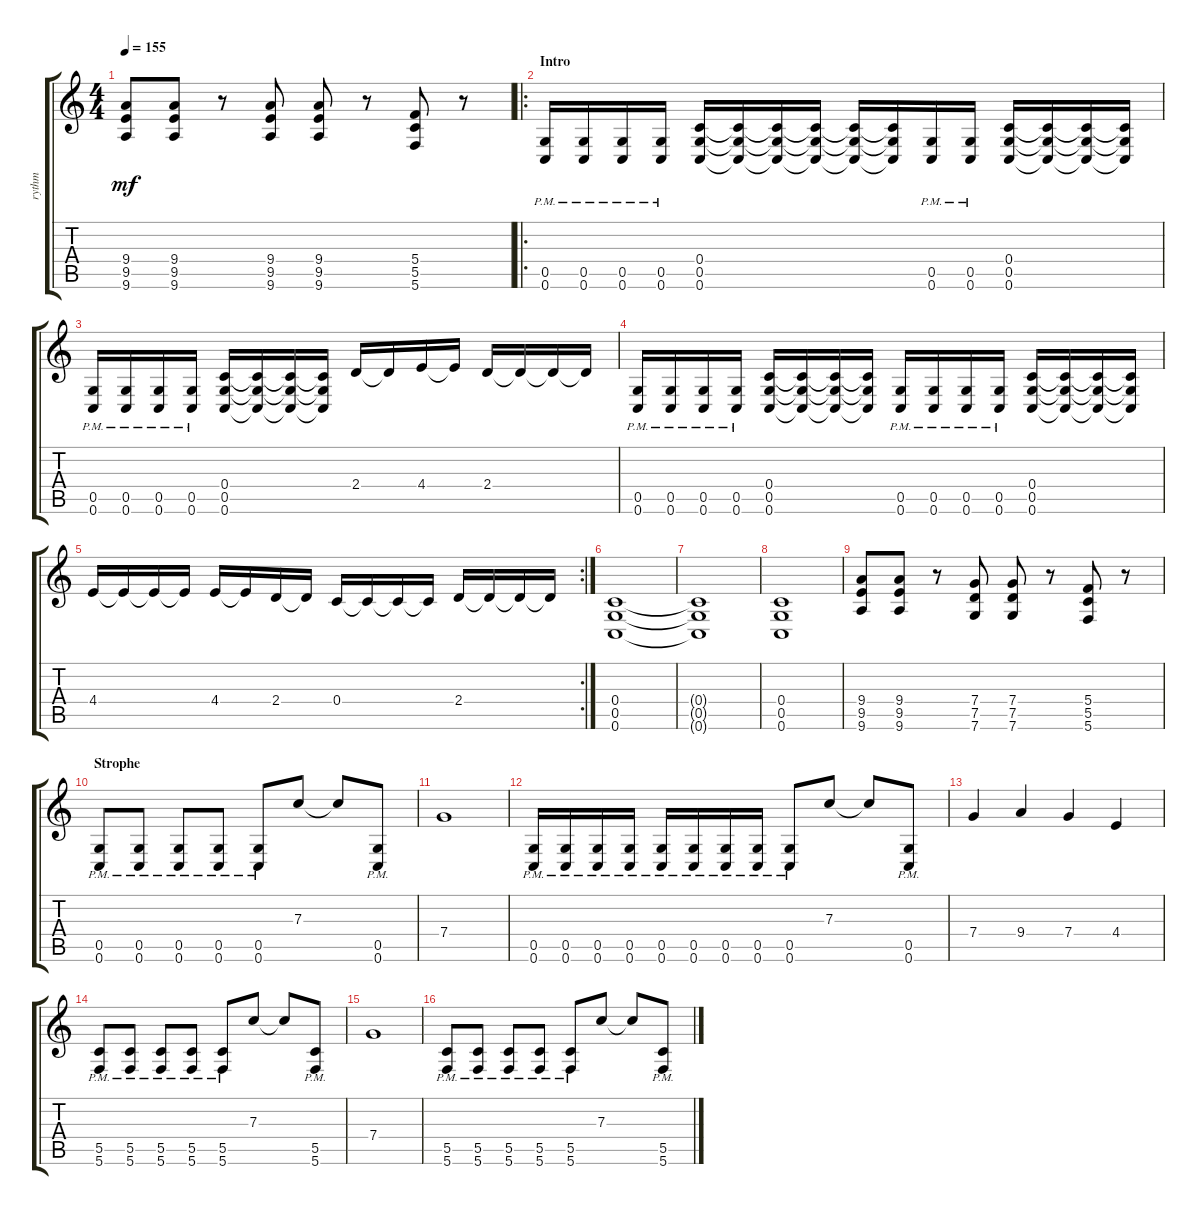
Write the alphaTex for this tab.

\track ("rythm" "rythm") {instrument distortionguitar}
\staff {score tabs}
\tuning (D4 A3 F3 C3 G2 C2) {hide}
\ts (4 4)
\tempo 155
\clef g2
\ks c
(9.4 9.5 9.6).8{dy mf} (9.4 9.5 9.6).8 r.8 (9.4 9.5 9.6).8 (9.4 9.5 9.6).8 r.8 (5.4 5.5 5.6).8 r.8 |
\ro
\section ("" "Intro")
(0.5{pm} 0.6{pm}).16 (0.5{pm} 0.6{pm}).16 (0.5{pm} 0.6{pm}).16 (0.5{pm} 0.6{pm}).16 (0.4 0.5 0.6).16 (0.4{t} 0.5{t} 0.6{t}).16 (0.4{t} 0.5{t} 0.6{t}).16 (0.4{t} 0.5{t} 0.6{t}).16 (0.4{t} 0.5{t} 0.6{t}).16 (0.4{t} 0.5{t} 0.6{t}).16 (0.5{pm} 0.6{pm}).16 (0.5{pm} 0.6{pm}).16 (0.4 0.5 0.6).16 (0.4{t} 0.5{t} 0.6{t}).16 (0.4{t} 0.5{t} 0.6{t}).16 (0.4{t} 0.5{t} 0.6{t}).16 |
(0.5{pm} 0.6{pm}).16 (0.5{pm} 0.6{pm}).16 (0.5{pm} 0.6{pm}).16 (0.5{pm} 0.6{pm}).16 (0.4 0.5 0.6).16 (0.4{t} 0.5{t} 0.6{t}).16 (0.4{t} 0.5{t} 0.6{t}).16 (0.4{t} 0.5{t} 0.6{t}).16 2.4.16 2.4{t}.16 4.4.16 4.4{t}.16 2.4.16 2.4{t}.16 2.4{t}.16 2.4{t}.16 |
(0.5{pm} 0.6{pm}).16 (0.5{pm} 0.6{pm}).16 (0.5{pm} 0.6{pm}).16 (0.5{pm} 0.6{pm}).16 (0.4 0.5 0.6).16 (0.4{t} 0.5{t} 0.6{t}).16 (0.4{t} 0.5{t} 0.6{t}).16 (0.4{t} 0.5{t} 0.6{t}).16 (0.5{pm} 0.6{pm}).16 (0.5{pm} 0.6{pm}).16 (0.5{pm} 0.6{pm}).16 (0.5{pm} 0.6{pm}).16 (0.4 0.5 0.6).16 (0.4{t} 0.5{t} 0.6{t}).16 (0.4{t} 0.5{t} 0.6{t}).16 (0.4{t} 0.5{t} 0.6{t}).16 |
\rc 2
4.4.16 4.4{t}.16 4.4{t}.16 4.4{t}.16 4.4.16 4.4{t}.16 2.4.16 2.4{t}.16 0.4.16 0.4{t}.16 0.4{t}.16 0.4{t}.16 2.4.16 2.4{t}.16 2.4{t}.16 2.4{t}.16 |
(0.4 0.5 0.6).1 |
(0.4{t} 0.5{t} 0.6{t}).1 |
(0.4 0.5 0.6).1 |
(9.4 9.5 9.6).8 (9.4 9.5 9.6).8 r.8 (7.4 7.5 7.6).8 (7.4 7.5 7.6).8 r.8 (5.4 5.5 5.6).8 r.8 |
\section ("" "Strophe")
(0.5{pm} 0.6{pm}).8 (0.5{pm} 0.6{pm}).8 (0.5{pm} 0.6{pm}).8 (0.5{pm} 0.6{pm}).8 (0.5{pm} 0.6{pm}).8 7.3.8 7.3{t}.8 (0.5{pm} 0.6{pm}).8 |
7.4.1 |
(0.5{pm} 0.6{pm}).16 (0.5{pm} 0.6{pm}).16 (0.5{pm} 0.6{pm}).16 (0.5{pm} 0.6{pm}).16 (0.5{pm} 0.6{pm}).16 (0.5{pm} 0.6{pm}).16 (0.5{pm} 0.6{pm}).16 (0.5{pm} 0.6{pm}).16 (0.5{pm} 0.6{pm}).8 7.3.8 7.3{t}.8 (0.5{pm} 0.6{pm}).8 |
7.4.4 9.4.4 7.4.4 4.4.4 |
(5.5{pm} 5.6{pm}).8 (5.5{pm} 5.6{pm}).8 (5.5{pm} 5.6{pm}).8 (5.5{pm} 5.6{pm}).8 (5.5{pm} 5.6{pm}).8 7.3.8 7.3{t}.8 (5.5{pm} 5.6{pm}).8 |
7.4.1 |
(5.5{pm} 5.6{pm}).8 (5.5{pm} 5.6{pm}).8 (5.5{pm} 5.6{pm}).8 (5.5{pm} 5.6{pm}).8 (5.5{pm} 5.6{pm}).8 7.3.8 7.3{t}.8 (5.5{pm} 5.6{pm}).8
